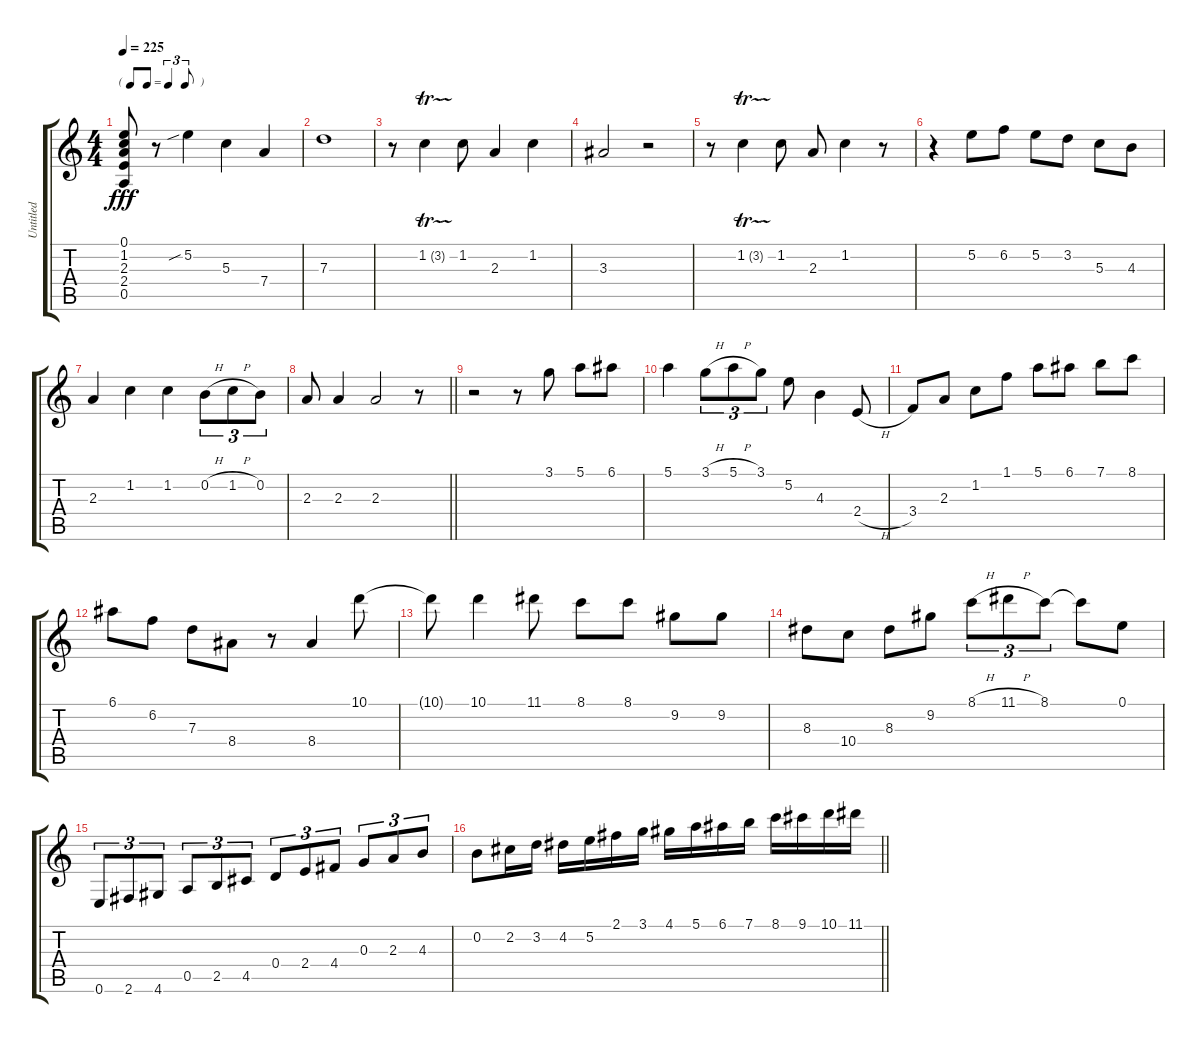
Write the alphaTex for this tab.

\track ("Untitled" "Untitled") {instrument acousticguitarsteel}
\staff {score tabs}
\tuning (E4 B3 G3 D3 A2 E2) {hide}
\ts (4 4)
\tf triplet8th
\tempo 225
\clef g2
\ks c
(0.1 1.2 2.3 2.4 0.5).8{dy fff} r.8 5.2{sib}.4 5.3.4 7.4.4 |
7.3.1 |
r.8 1.2{tr (3 32)}.4 1.2.8 2.3.4 1.2.4 |
3.3.2 r.2 |
r.8 1.2{tr (3 32)}.4 1.2.8 2.3.8 1.2.4 r.8 |
r.4 5.2.8 6.2.8 5.2.8 3.2.8 5.3.8 4.3.8 |
2.3.4 1.2.4 1.2.4 0.2{h}.8{tu (3 2)} 1.2{h}.8{tu (3 2)} 0.2.8{tu (3 2)} |
\barLineRight lightlight
2.3.8 2.3.4 2.3.2 r.8 |
r.2 r.8 3.1.8 5.1.8 6.1.8 |
5.1.4 3.1{h}.8{tu (3 2)} 5.1{h}.8{tu (3 2)} 3.1.8{tu (3 2)} 5.2.8 4.3.4 2.4{h}.8 |
3.4.8 2.3.8 1.2.8 1.1.8 5.1.8 6.1.8 7.1.8 8.1.8 |
6.1.8 6.2.8 7.3.8 8.4.8 r.8 8.4.4 10.1.8 |
10.1{t}.8 10.1.4 11.1.8 8.1.8 8.1.8 9.2.8 9.2.8 |
8.3.8 10.4.8 8.3.8 9.2.8 8.1{h}.8{tu (3 2)} 11.1{h}.8{tu (3 2)} 8.1.8{tu (3 2)} 8.1{t}.8 0.1.8 |
0.6.8{tu (3 2)} 2.6.8{tu (3 2)} 4.6.8{tu (3 2)} 0.5.8{tu (3 2)} 2.5.8{tu (3 2)} 4.5.8{tu (3 2)} 0.4.8{tu (3 2)} 2.4.8{tu (3 2)} 4.4.8{tu (3 2)} 0.3.8{tu (3 2)} 2.3.8{tu (3 2)} 4.3.8{tu (3 2)} |
\barLineRight lightlight
0.2.8 2.2.16 3.2.16 4.2.16 5.2.16 2.1.16 3.1.16 4.1.16 5.1.16 6.1.16 7.1.16 8.1.16 9.1.16 10.1.16 11.1.16
